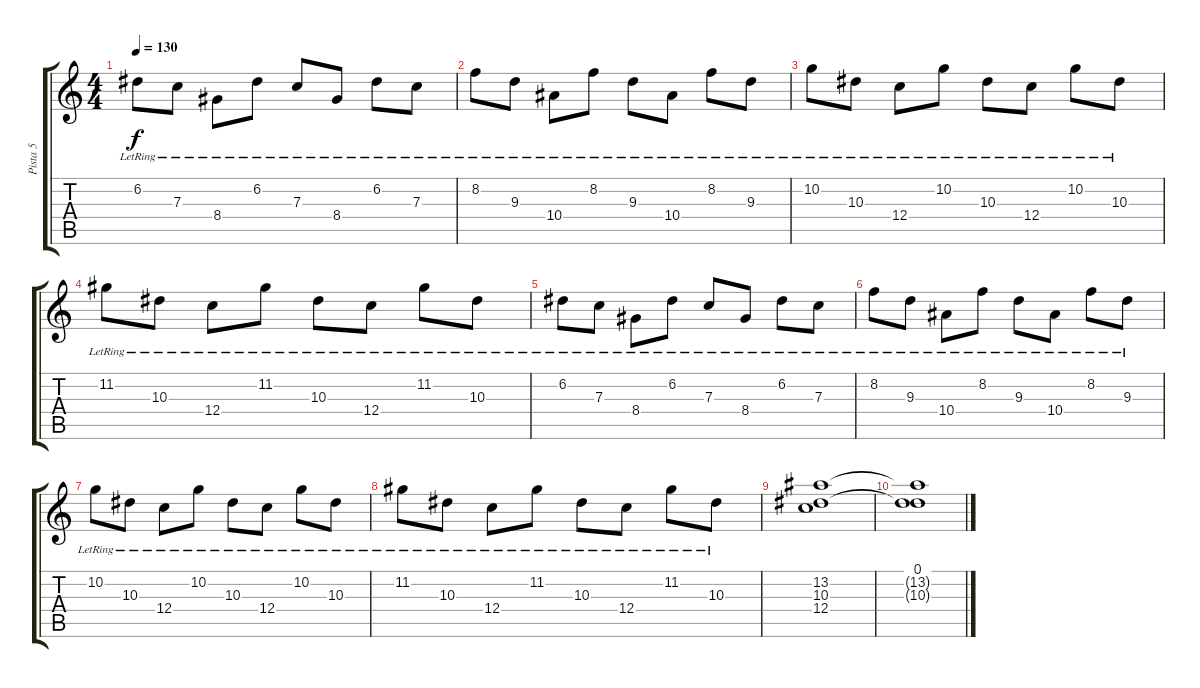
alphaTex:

\track ("Pista 5" "Pista 5") {instrument acousticguitarsteel}
\staff {score tabs}
\tuning (D4 A3 F3 C3 G2 C2) {hide}
\ts (4 4)
\tempo 130
\clef g2
\ks c
6.2{lr}.8{dy f} 7.3{lr}.8{volume 13} 8.4{lr}.8 6.2{lr}.8 7.3{lr}.8 8.4{lr}.8 6.2{lr}.8 7.3{lr}.8 |
8.2{lr}.8 9.3{lr}.8 10.4{lr}.8 8.2{lr}.8 9.3{lr}.8 10.4{lr}.8 8.2{lr}.8 9.3{lr}.8 |
10.2{lr}.8 10.3{lr}.8 12.4{lr}.8 10.2{lr}.8 10.3{lr}.8 12.4{lr}.8 10.2{lr}.8 10.3{lr}.8 |
11.2{lr}.8 10.3{lr}.8 12.4{lr}.8 11.2{lr}.8 10.3{lr}.8 12.4{lr}.8 11.2{lr}.8 10.3{lr}.8 |
6.2{lr}.8 7.3{lr}.8 8.4{lr}.8 6.2{lr}.8 7.3{lr}.8 8.4{lr}.8 6.2{lr}.8 7.3{lr}.8 |
8.2{lr}.8 9.3{lr}.8 10.4{lr}.8 8.2{lr}.8 9.3{lr}.8 10.4{lr}.8 8.2{lr}.8 9.3{lr}.8 |
10.2{lr}.8 10.3{lr}.8 12.4{lr}.8 10.2{lr}.8 10.3{lr}.8 12.4{lr}.8 10.2{lr}.8 10.3{lr}.8 |
11.2{lr}.8 10.3{lr}.8 12.4{lr}.8 11.2{lr}.8 10.3{lr}.8 12.4{lr}.8 11.2{lr}.8 10.3{lr}.8 |
(13.2 10.3 12.4).1 |
(0.1 13.2{t} 10.3{t}).1
